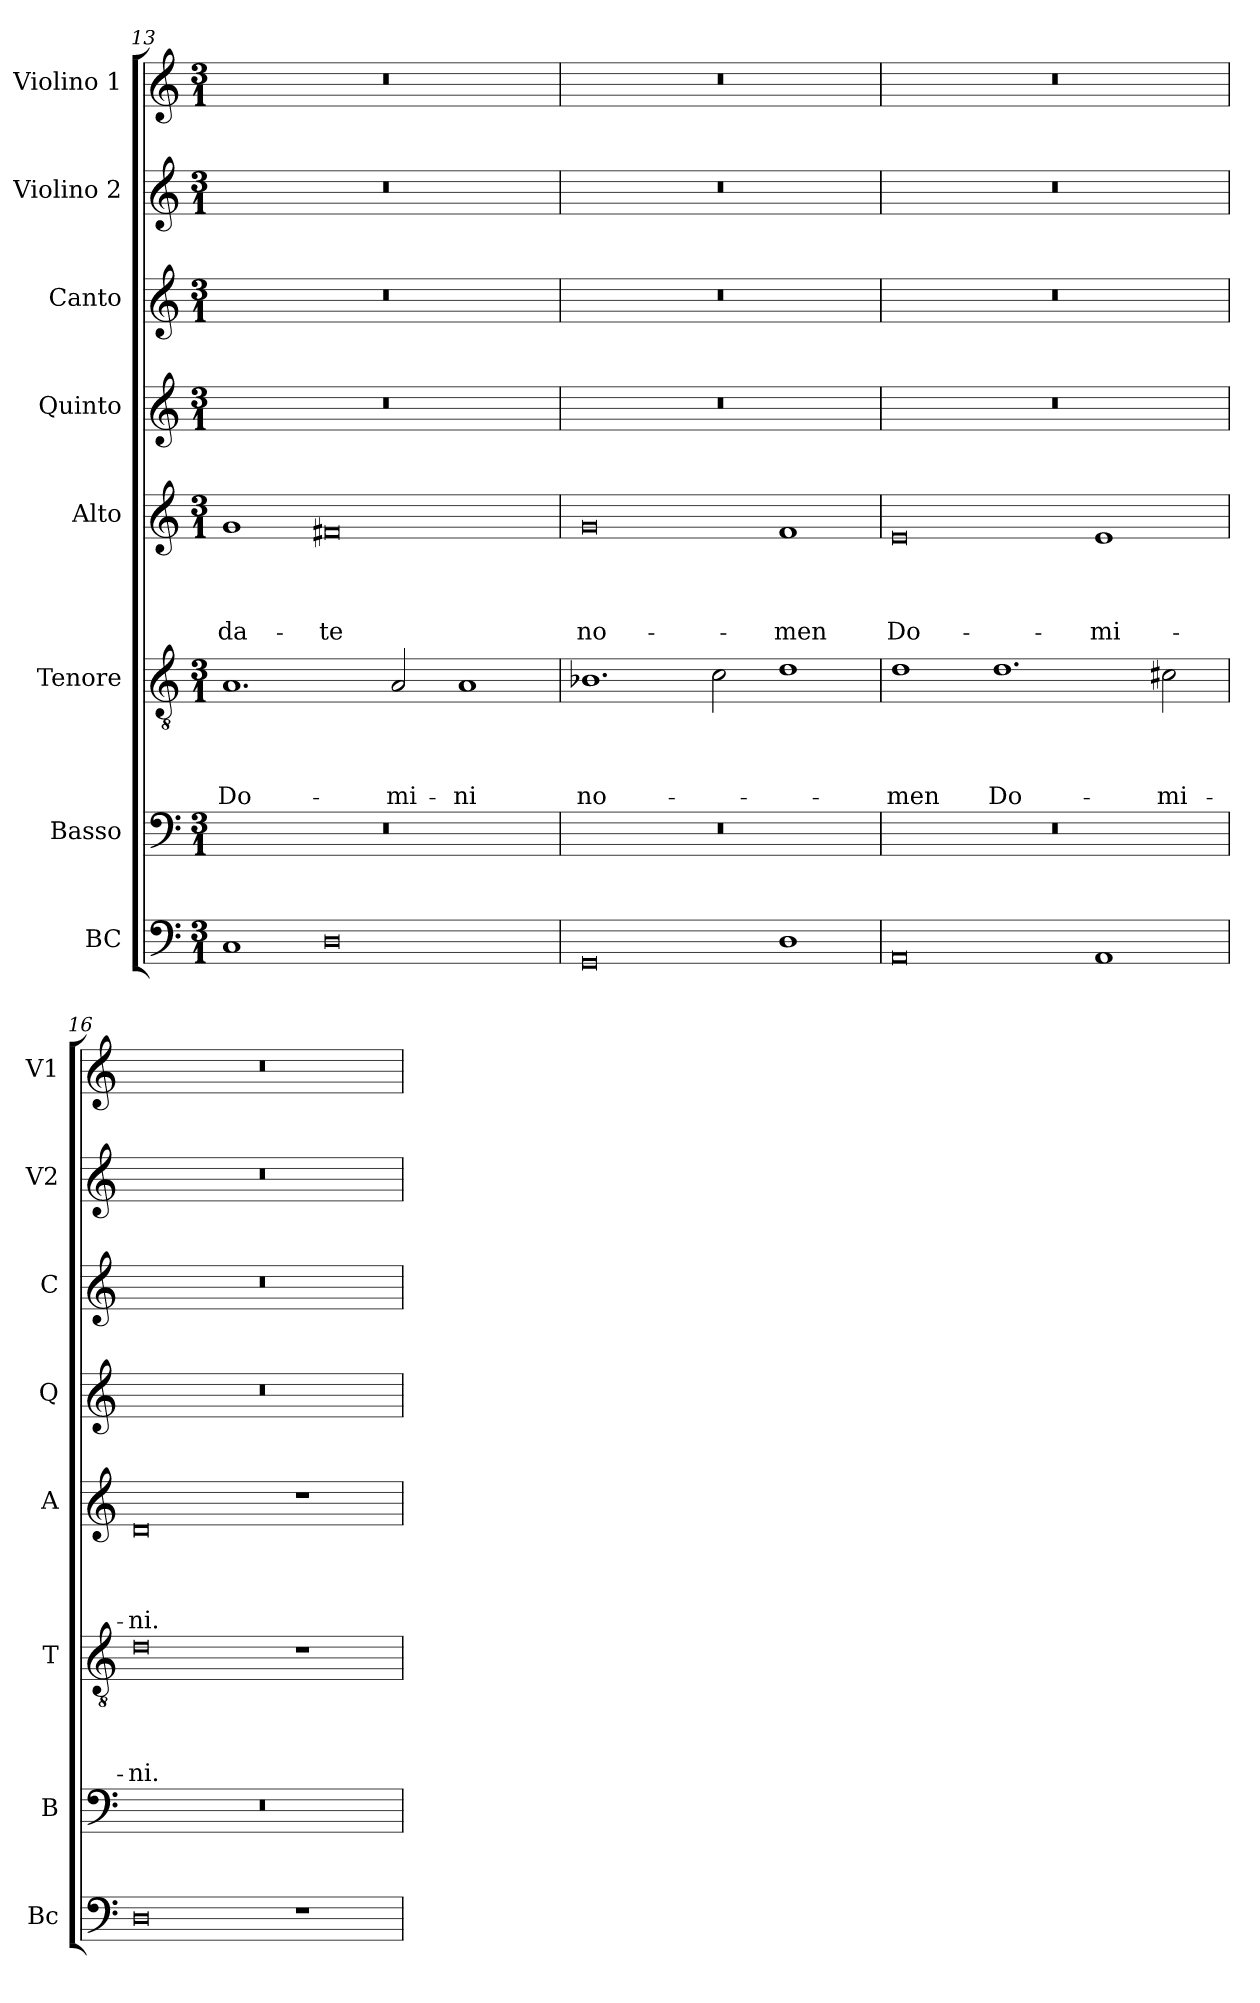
**kern	**kern	**kern	**text	**text	**text	**text	**kern	**text	**text	**text	**text	**kern	**kern	**kern	**kern
*part8	*part7	*part6	*part6	*part6	*part6	*part6	*part5	*part5	*part5	*part5	*part5	*part4	*part3	*part2	*part1
*staff8	*staff7	*staff6	*staff6	*staff6	*staff6	*staff6	*staff5	*staff5	*staff5	*staff5	*staff5	*staff4	*staff3	*staff2	*staff1
*I"BC	*I"Basso	*I"Tenore	*	*	*	*	*I"Alto	*	*	*	*	*I"Quinto	*I"Canto	*I"Violino 2	*I"Violino 1
*I'Bc	*I'B	*I'T	*	*	*	*	*I'A	*	*	*	*	*I'Q	*I'C	*I'V2	*I'V1
*clefF4	*clefF4	*clefGv2	*	*	*	*	*clefG2	*	*	*	*	*clefG2	*clefG2	*clefG2	*clefG2
*k[]	*k[]	*k[]	*	*	*	*	*k[]	*	*	*	*	*k[]	*k[]	*k[]	*k[]
*C:	*C:	*C:	*	*	*	*	*C:	*	*	*	*	*C:	*C:	*C:	*C:
*M3/1	*M3/1	*M3/1	*	*	*	*	*M3/1	*	*	*	*	*M3/1	*M3/1	*M3/1	*M3/1
=13	=13	=13	=13	=13	=13	=13	=13	=13	=13	=13	=13	=13	=13	=13	=13
!	!	!	!	!	!	!LO:LY:b	!	!	!	!	!LO:LY:b	!	!	!	!
1C	0.r	1.A	.	.	.	Do-	1g	.	.	.	-da-	0.r	0.r	0.r	0.r
!	!	!	!	!	!	!	!	!	!	!	!LO:LY:b	!	!	!	!
0D	.	.	.	.	.	.	0f#X	.	.	.	-te	.	.	.	.
!	!	!	!	!	!	!LO:LY:b	!	!	!	!	!	!	!	!	!
.	.	2A/	.	.	.	-mi-	.	.	.	.	.	.	.	.	.
!	!	!	!	!	!	!LO:LY:b	!	!	!	!	!	!	!	!	!
.	.	1A	.	.	.	-ni	.	.	.	.	.	.	.	.	.
=14	=14	=14	=14	=14	=14	=14	=14	=14	=14	=14	=14	=14	=14	=14	=14
!	!	!	!	!	!	!LO:LY:b	!	!	!	!	!LO:LY:b	!	!	!	!
0GG	0.r	1.B-X	.	.	.	no-	0g	.	.	.	no-	0.r	0.r	0.r	0.r
.	.	2c\	.	.	.	.	.	.	.	.	.	.	.	.	.
!	!	!	!	!	!	!	!	!	!	!	!LO:LY:b	!	!	!	!
1D	.	1d	.	.	.	.	1f	.	.	.	-men	.	.	.	.
=15	=15	=15	=15	=15	=15	=15	=15	=15	=15	=15	=15	=15	=15	=15	=15
!	!	!	!	!	!	!LO:LY:b	!	!	!	!	!LO:LY:b	!	!	!	!
0AA	0.r	1d	.	.	.	-men	0e	.	.	.	Do-	0.r	0.r	0.r	0.r
!	!	!	!	!	!	!LO:LY:b	!	!	!	!	!	!	!	!	!
.	.	1.d	.	.	.	Do-	.	.	.	.	.	.	.	.	.
!	!	!	!	!	!	!	!	!	!	!	!LO:LY:b	!	!	!	!
1AA	.	.	.	.	.	.	1e	.	.	.	-mi-	.	.	.	.
!	!	!	!	!	!	!LO:LY:b	!	!	!	!	!	!	!	!	!
.	.	2c#X\	.	.	.	-mi-	.	.	.	.	.	.	.	.	.
!!LO:LB:g=z
=16	=16	=16	=16	=16	=16	=16	=16	=16	=16	=16	=16	=16	=16	=16	=16
!	!	!	!	!	!	!LO:LY:b	!	!	!	!	!LO:LY:b	!	!	!	!
0D	0.r	0d	.	.	.	-ni.	0d	.	.	.	-ni.	0.r	0.r	0.r	0.r
1r	.	1r	.	.	.	.	1r	.	.	.	.	.	.	.	.
=	=	=	=	=	=	=	=	=	=	=	=	=	=	=	=
*-	*-	*-	*-	*-	*-	*-	*-	*-	*-	*-	*-	*-	*-	*-	*-
